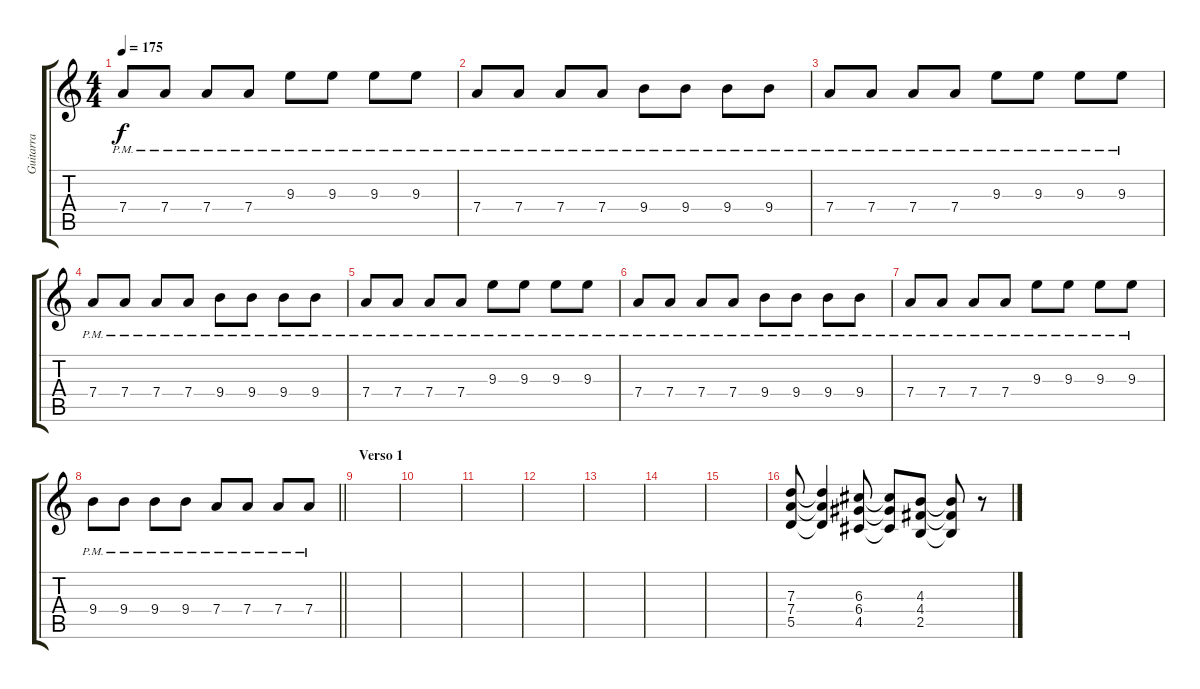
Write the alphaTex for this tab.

\track ("Guitarra" "Guitarra") {instrument distortionguitar}
\staff {score tabs}
\tuning (E4 B3 G3 D3 A2 E2) {hide}
\ts (4 4)
\tempo 175
\clef g2
\ks c
7.4{pm}.8{dy f volume 10 balance 8} 7.4{pm}.8 7.4{pm}.8 7.4{pm}.8 9.3{pm}.8 9.3{pm}.8 9.3{pm}.8 9.3{pm}.8 |
7.4{pm}.8 7.4{pm}.8 7.4{pm}.8 7.4{pm}.8 9.4{pm}.8 9.4{pm}.8 9.4{pm}.8 9.4{pm}.8 |
7.4{pm}.8 7.4{pm}.8 7.4{pm}.8 7.4{pm}.8 9.3{pm}.8 9.3{pm}.8 9.3{pm}.8 9.3{pm}.8 |
7.4{pm}.8 7.4{pm}.8 7.4{pm}.8 7.4{pm}.8 9.4{pm}.8 9.4{pm}.8 9.4{pm}.8 9.4{pm}.8 |
7.4{pm}.8{volume 8} 7.4{pm}.8 7.4{pm}.8 7.4{pm}.8 9.3{pm}.8 9.3{pm}.8 9.3{pm}.8 9.3{pm}.8 |
7.4{pm}.8 7.4{pm}.8 7.4{pm}.8 7.4{pm}.8 9.4{pm}.8 9.4{pm}.8 9.4{pm}.8 9.4{pm}.8 |
7.4{pm}.8 7.4{pm}.8 7.4{pm}.8 7.4{pm}.8 9.3{pm}.8 9.3{pm}.8 9.3{pm}.8 9.3{pm}.8 |
\barLineRight lightlight
9.4{pm}.8 9.4{pm}.8 9.4{pm}.8 9.4{pm}.8 7.4{pm}.8 7.4{pm}.8 7.4{pm}.8 7.4{pm}.8 |
\section ("" "Verso 1")
|
|
|
|
|
|
|
(7.3 7.4 5.5).8 (7.3{t} 7.4{t} 5.5{t}).4 (6.3 6.4 4.5).8 (6.3{t} 6.4{t} 4.5{t}).8 (4.3 4.4 2.5).8 (4.3{t} 4.4{t} 2.5{t}).8 r.8
